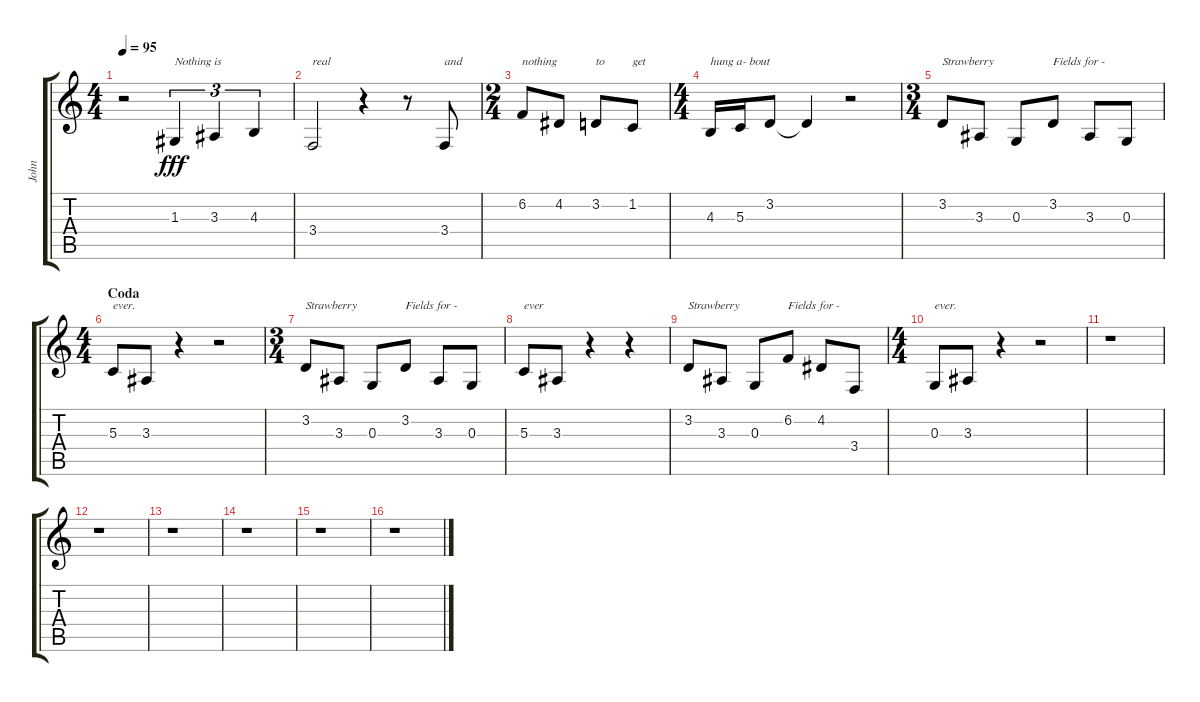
\track ("John" "John") {instrument altosax}
\staff {score tabs}
\tuning (E4 B3 G3 D3 A2 E2) {hide}
\ts (4 4)
\tempo 95
\clef g2
\ks c
r.2{dy fff} 1.3.4{tu (3 2) txt "Nothing is"} 3.3.4{tu (3 2)} 4.3.4{tu (3 2)} |
3.4.2{txt "real"} r.4 r.8 3.4.8{txt "and"} |
\ts (2 4)
6.2.8{txt "nothing"} 4.2.8 3.2.8{txt "to"} 1.2.8{txt "get"} |
\ts (4 4)
4.3.16{txt "hung a- bout"} 5.3.16 3.2.8 3.2{t}.4 r.2 |
\ts (3 4)
3.2.8{txt "Strawberry"} 3.3.8 0.3.8 3.2.8{txt "Fields for -"} 3.3.8 0.3.8 |
\ts (4 4)
\section ("" "Coda")
5.3.8{txt "ever."} 3.3.8 r.4 r.2 |
\ts (3 4)
3.2.8{txt "Strawberry"} 3.3.8 0.3.8 3.2.8{txt "Fields for -"} 3.3.8 0.3.8 |
5.3.8{txt "ever"} 3.3.8 r.4 r.4 |
3.2.8{txt "Strawberry"} 3.3.8 0.3.8 6.2.8{txt "Fields for -"} 4.2.8 3.4.8 |
\ts (4 4)
0.3.8{txt "ever."} 3.3.8 r.4 r.2 |
r.1 |
r.1 |
r.1 |
r.1 |
r.1 |
r.1
